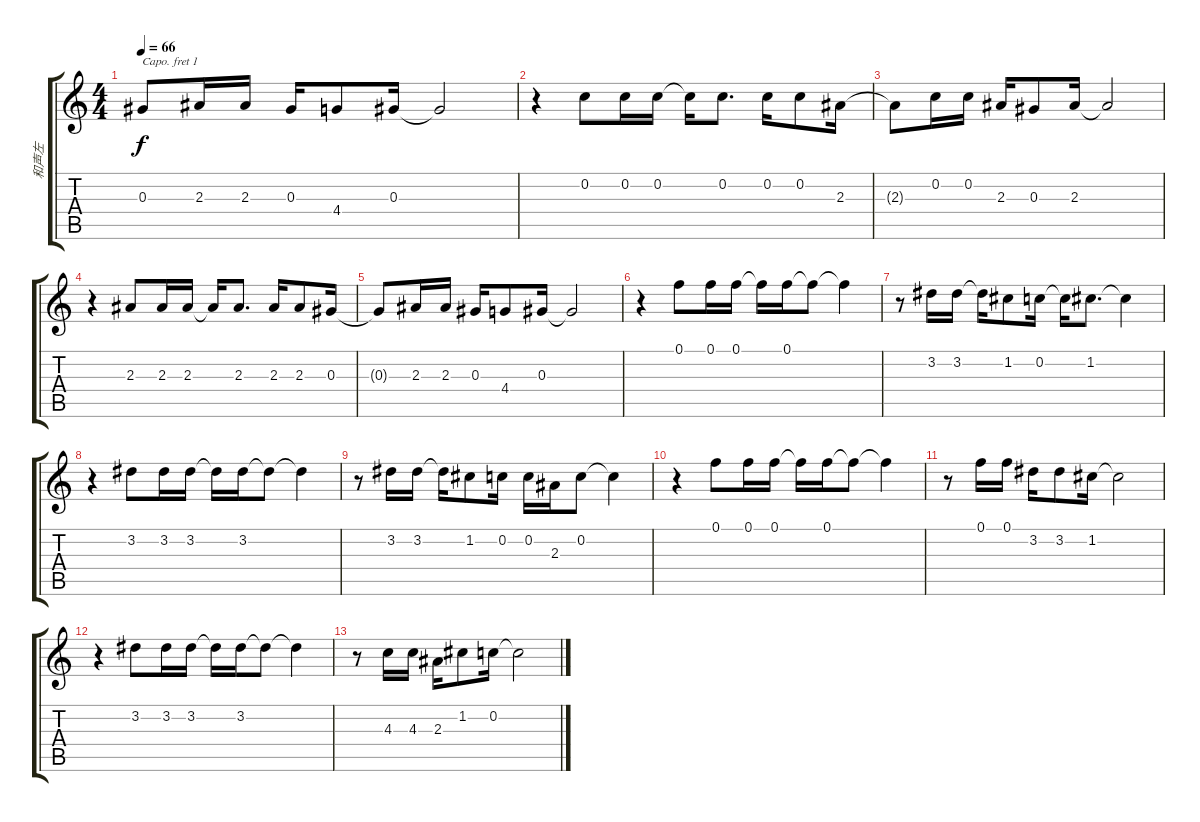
\track ("和声左" "和声左") {instrument synthbass1}
\staff {score tabs}
\capo 1
\tuning (E4 B3 G3 D3 A2 E2) {hide}
\ts (4 4)
\tempo 66
\clef g2
\ks c
0.3{t}.8{dy f} 2.3.16 2.3.16 0.3.16 4.4.8 0.3.16 0.3{t}.2 |
r.4 0.2.8 0.2.16 0.2.16 0.2{t}.16 0.2.8{d} 0.2.16 0.2.8 2.3.16 |
2.3{t}.8 0.2.16 0.2.16 2.3.16 0.3.8 2.3.16 2.3{t}.2 |
r.4 2.3.8 2.3.16 2.3.16 2.3{t}.16 2.3.8{d} 2.3.16 2.3.8 0.3.16 |
0.3{t}.8 2.3.16 2.3.16 0.3.16 4.4.8 0.3.16 0.3{t}.2 |
r.4 0.1.8 0.1.16 0.1.16 0.1{t}.16 0.1.16 0.1{t}.8 0.1{t}.4 |
r.8 3.2.16 3.2.16 3.2{t}.16 1.2.8 0.2.16 0.2{t}.16 1.2.8{d} 1.2{t}.4 |
r.4 3.2.8 3.2.16 3.2.16 3.2{t}.16 3.2.16 3.2{t}.8 3.2{t}.4 |
r.8 3.2.16 3.2.16 3.2{t}.16 1.2.8 0.2.16 0.2.16 2.3.16 0.2.8 0.2{t}.4 |
r.4 0.1.8 0.1.16 0.1.16 0.1{t}.16 0.1.16 0.1{t}.8 0.1{t}.4 |
r.8 0.1.16 0.1.16 3.2.16 3.2.8 1.2.16 1.2{t}.2 |
r.4 3.2.8 3.2.16 3.2.16 3.2{t}.16 3.2.16 3.2{t}.8 3.2{t}.4 |
r.8 4.3.16 4.3.16 2.3.16 1.2.8 0.2.16 0.2{t}.2
